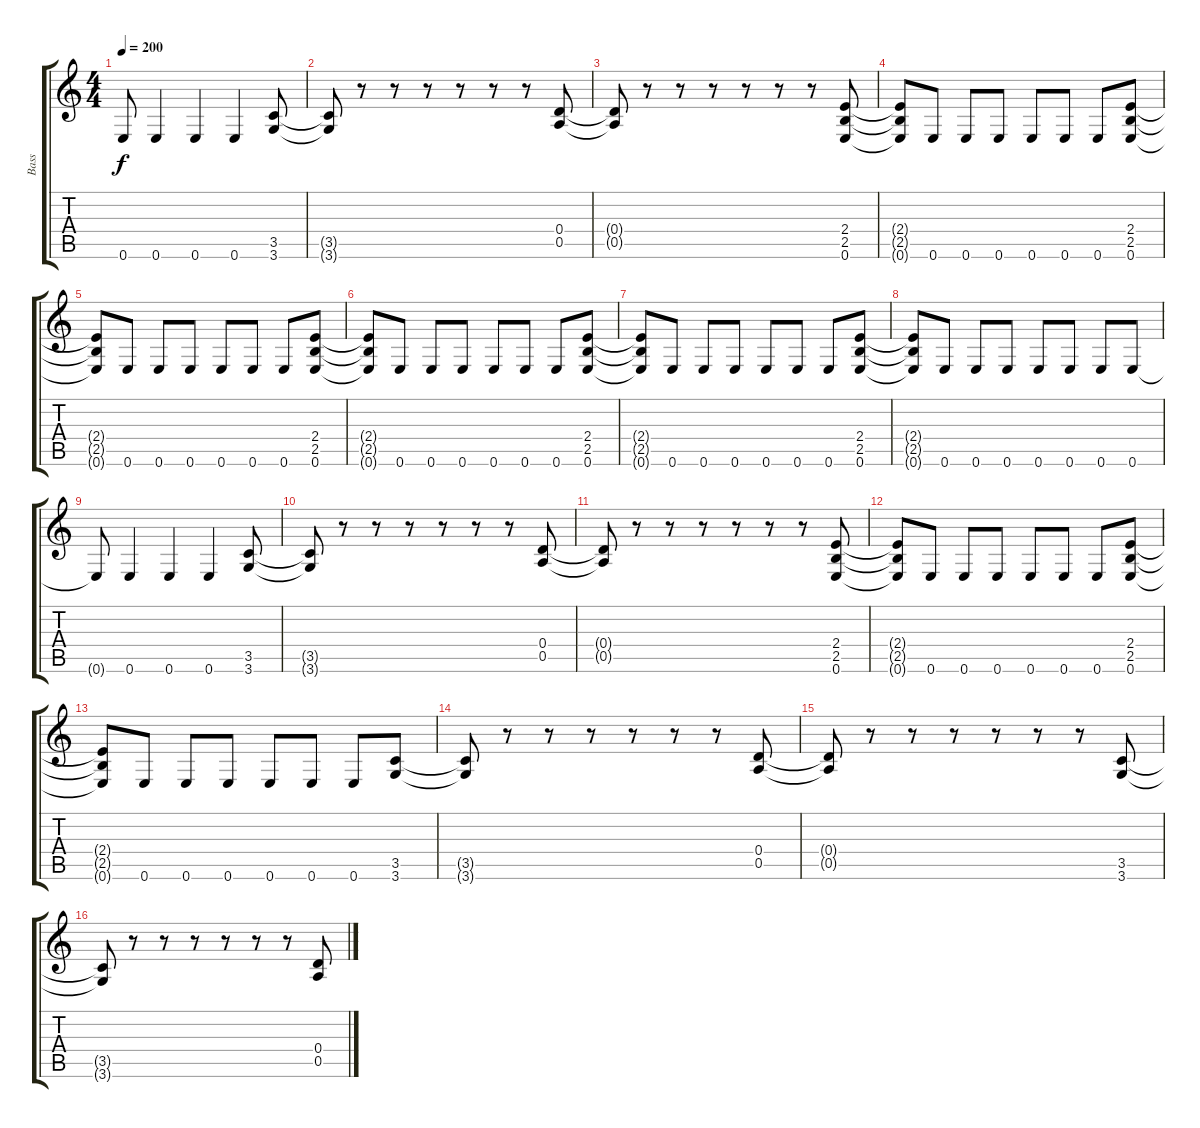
\track ("Bass" "Bass") {instrument electricbassfinger}
\staff {score tabs}
\tuning (E4 B3 G3 D3 A2 E2) {hide}
\ts (4 4)
\tempo 200
\clef g2
\ks c
0.6{t}.8{dy f} 0.6.4 0.6.4 0.6.4 (3.5 3.6).8 |
(3.5{t} 3.6{t}).8 r.8 r.8 r.8 r.8 r.8 r.8 (0.4 0.5).8 |
(0.4{t} 0.5{t}).8 r.8 r.8 r.8 r.8 r.8 r.8 (2.4 2.5 0.6).8 |
(2.4{t} 2.5{t} 0.6{t}).8 0.6.8 0.6.8 0.6.8 0.6.8 0.6.8 0.6.8 (2.4 2.5 0.6).8 |
(2.4{t} 2.5{t} 0.6{t}).8 0.6.8 0.6.8 0.6.8 0.6.8 0.6.8 0.6.8 (2.4 2.5 0.6).8 |
(2.4{t} 2.5{t} 0.6{t}).8 0.6.8 0.6.8 0.6.8 0.6.8 0.6.8 0.6.8 (2.4 2.5 0.6).8 |
(2.4{t} 2.5{t} 0.6{t}).8 0.6.8 0.6.8 0.6.8 0.6.8 0.6.8 0.6.8 (2.4 2.5 0.6).8 |
(2.4{t} 2.5{t} 0.6{t}).8 0.6.8 0.6.8 0.6.8 0.6.8 0.6.8 0.6.8 0.6.8 |
0.6{t}.8 0.6.4 0.6.4 0.6.4 (3.5 3.6).8 |
(3.5{t} 3.6{t}).8 r.8 r.8 r.8 r.8 r.8 r.8 (0.4 0.5).8 |
(0.4{t} 0.5{t}).8 r.8 r.8 r.8 r.8 r.8 r.8 (2.4 2.5 0.6).8 |
(2.4{t} 2.5{t} 0.6{t}).8 0.6.8 0.6.8 0.6.8 0.6.8 0.6.8 0.6.8 (2.4 2.5 0.6).8 |
(2.4{t} 2.5{t} 0.6{t}).8 0.6.8 0.6.8 0.6.8 0.6.8 0.6.8 0.6.8 (3.5 3.6).8 |
(3.5{t} 3.6{t}).8 r.8 r.8 r.8 r.8 r.8 r.8 (0.4 0.5).8 |
(0.4{t} 0.5{t}).8 r.8 r.8 r.8 r.8 r.8 r.8 (3.5 3.6).8 |
(3.5{t} 3.6{t}).8 r.8 r.8 r.8 r.8 r.8 r.8 (0.4 0.5).8
